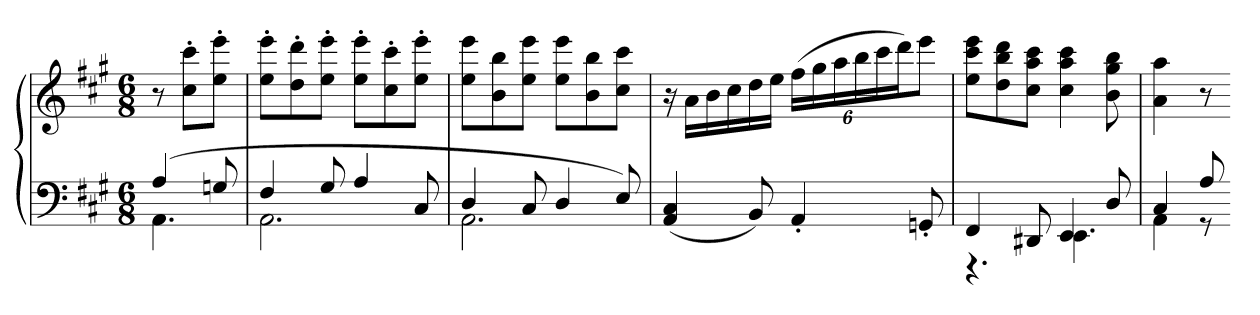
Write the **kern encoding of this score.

**kern	**kern
*part1	*part1
*staff2	*staff1
*clefF4	*clefG2
*k[f#c#g#]	*k[f#c#g#]
*A:	*A:
*M6/8	*M6/8
=	=
*^	*
(4A	4.AA	8r
.	.	8cc#' 8ccc#'L
8Gn	.	8ee' 8eee'J
=252	=252	=252
4F#	2.AA	8ee' 8eee'L
.	.	8dd' 8ddd'
8G#	.	8ee' 8eee'J
4A	.	8ee' 8eee'L
.	.	8cc#' 8ccc#'
8C#	.	8ee' 8eee'J
=253	=253	=253
4D	2.AA	8ee 8eeeL
.	.	8b 8bb
8C#	.	8ee 8eeeJ
4D	.	8ee 8eeeL
.	.	8b 8bb
8E)	.	8cc# 8ccc#J
*v	*v	*
=254	=254
(4AA 4C#	16r
.	16aLL
.	16b
.	16cc#
8BB)	16dd
.	16eeJJ
4AA'	(24ff#LL
.	24gg#
.	24aa
.	24bb
.	24ccc#
.	24dddJ)
8GGn'	8eeeJ
=255	=255
*^	*
4FF#	4.r	8ee 8ccc# 8eeeL
.	.	8dd 8bb 8ddd
8DD#X	.	8cc# 8aa 8ccc#J
4EE	4.EE	4cc# 4aa 4ccc#
8D	.	8b 8gg# 8bb
=256	=256	=256
4C#	4AA	4a 4aa
8A	8r	8r
*v	*v	*
=-	=-
*-	*-
